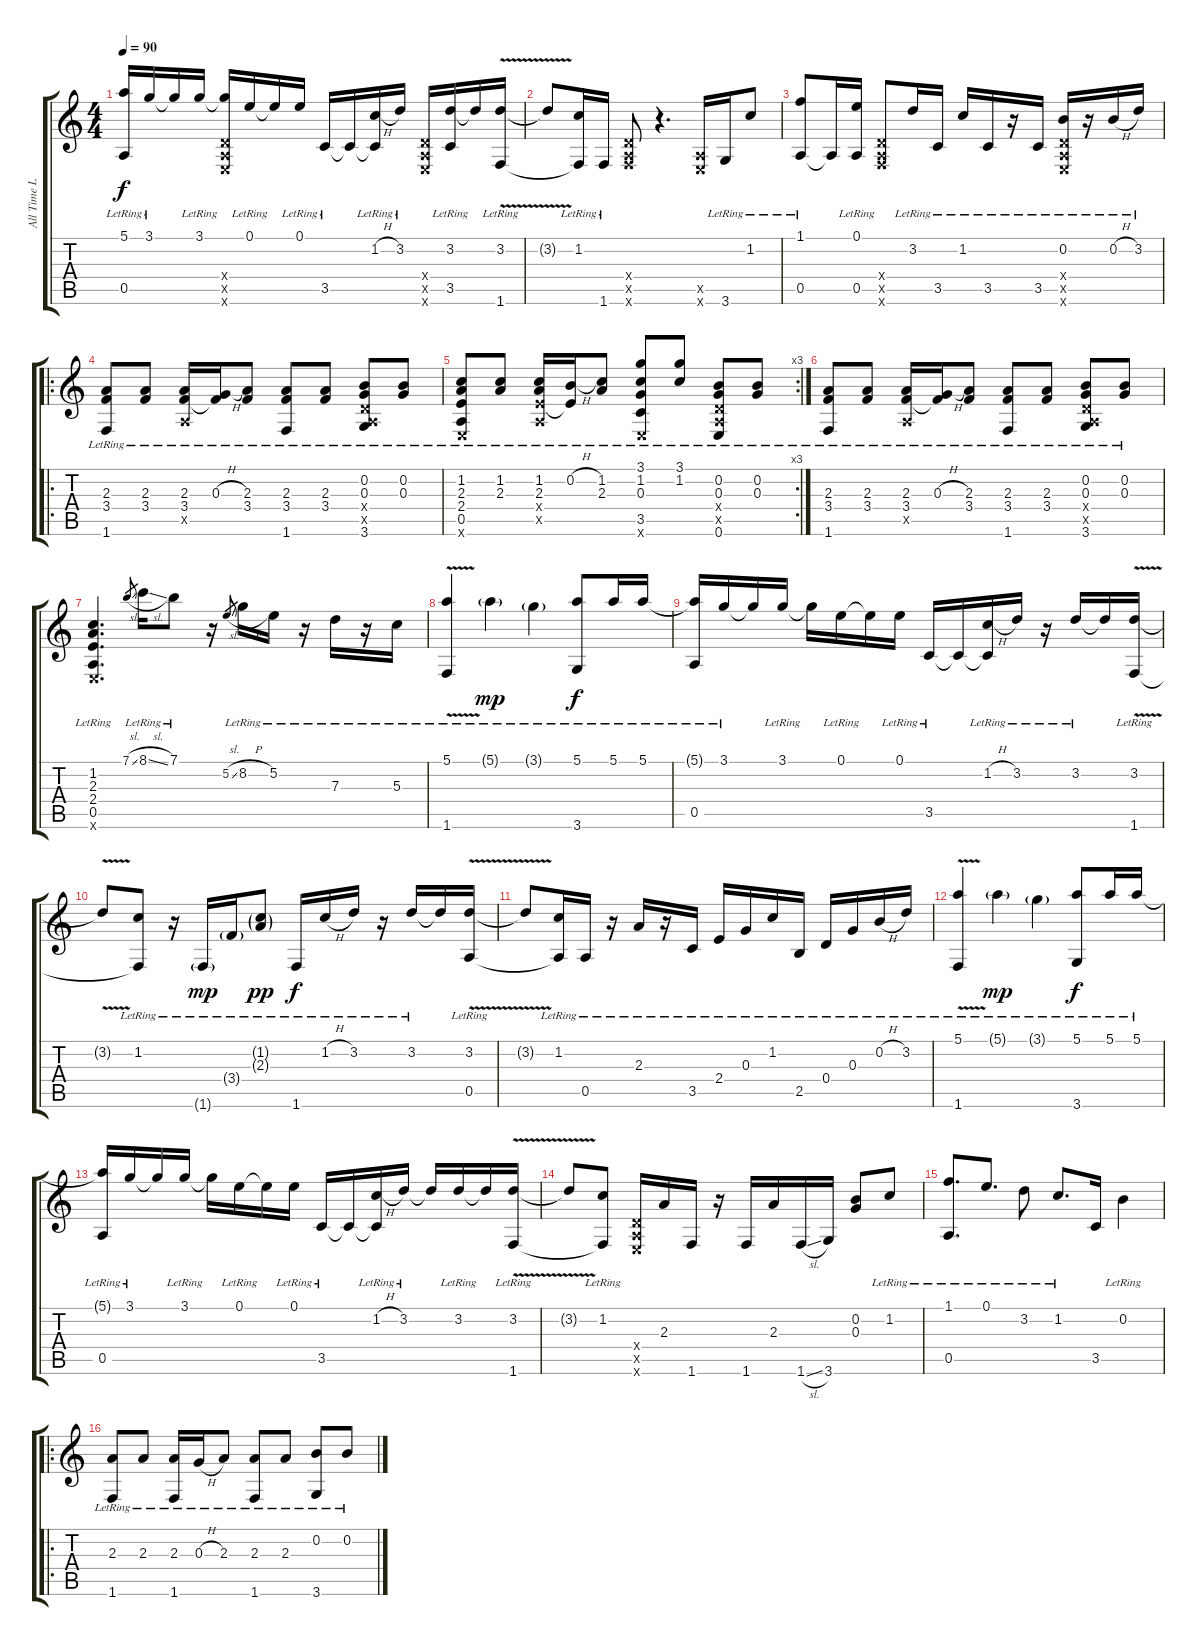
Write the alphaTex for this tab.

\track ("All Time Low" "All Time L") {instrument acousticguitarsteel}
\staff {score tabs}
\tuning (E4 B3 G3 D3 A2 E2) {hide}
\ts (4 4)
\tempo 90
\clef g2
\ks c
(5.1{t} 0.5{lr}).16{dy f} 3.1{lr}.16 3.1{t}.16 3.1{lr}.16 (3.1{t} 0.4{x} 0.5{x} 0.6{x}).16 0.1{lr}.16 0.1{t}.16 0.1{lr}.16 3.5{lr}.16 3.5{t}.16 (1.2{h lr} 3.5{t}).16 3.2{lr}.16 (0.4{x} 0.5{x} 0.6{x}).16 (3.2{lr} 3.5{lr}).16 3.2{t}.16 (3.2{v lr} 1.6{lr}).16 |
3.2{t}.8 (1.2{lr} 1.6{t}).16 1.6{lr}.16 (0.4{x} 0.5{x} 1.6{x}).8 r.4{d} (0.5{x} 0.6{x}).16 3.6{lr}.16 1.2{lr}.8 |
(1.1{lr} 0.5{lr}).8 0.5{t}.16 (0.1{lr} 0.5{lr}).16 (0.4{x} 0.5{x} 1.6{x}).8 3.2{lr}.16 3.5{lr}.16 1.2{lr}.16 3.5{lr}.16 r.16 3.5{lr}.16 (0.2{lr} 0.4{x} 0.5{x} 0.6{x}).16 r.16 0.2{h lr}.16 3.2{lr}.16 |
\ro
(2.3{lr} 3.4{lr} 1.6{lr}).8 (2.3{lr} 3.4{lr}).8 (2.3{lr} 3.4{lr} 0.5{x}).16 (0.3{h lr} 3.4{t}).16 (2.3{lr} 3.4{lr}).8 (2.3{lr} 3.4{lr} 1.6{lr}).8 (2.3{lr} 3.4{lr}).8 (0.2{lr} 0.3{lr} 0.4{x} 0.5{x} 3.6{lr}).8 (0.2{lr} 0.3{lr}).8 |
\rc 3
(1.2{lr} 2.3{lr} 2.4{lr} 0.5{lr} 0.6{x}).8 (1.2{lr} 2.3{lr}).8 (1.2{lr} 2.3{lr} 2.4{x} 0.5{x}).16 (0.2{h lr} 2.4{t}).16 (1.2{lr} 2.3{lr}).8 (3.1{lr} 1.2{lr} 0.3{lr} 3.5{lr} 0.6{x}).8 (3.1{lr} 1.2{lr}).8 (0.2{lr} 0.3{lr} 0.4{x} 0.5{x} 0.6{lr}).8 (0.2{lr} 0.3{lr}).8 |
(2.3{lr} 3.4{lr} 1.6{lr}).8 (2.3{lr} 3.4{lr}).8 (2.3{lr} 3.4{lr} 0.5{x}).16 (0.3{h lr} 3.4{t}).16 (2.3{lr} 3.4{lr}).8 (2.3{lr} 3.4{lr} 1.6{lr}).8 (2.3{lr} 3.4{lr}).8 (0.2{lr} 0.3{lr} 0.4{x} 0.5{x} 3.6{lr}).8 (0.2{lr} 0.3{lr}).8 |
(1.2{lr} 2.3{lr} 2.4{lr} 0.5{lr} 0.6{x}).4{d} 7.1{sl}.8{gr} 8.1{sl lr}.16 7.1{lr}.8 r.16 5.2{sl}.8{gr} 8.2{h lr}.16 5.2{lr}.16 r.16 7.3{lr}.16 r.16 5.3{lr}.16 |
(5.1{v lr} 1.6{lr}).4 5.1{g lr}.4{dy mp} 3.1{g lr}.4 (5.1{lr} 3.6{lr}).8{dy f} 5.1{lr}.16 5.1{lr}.16 |
(5.1{t} 0.5{lr}).16 3.1{lr}.16 3.1{t}.16 3.1{lr}.16 3.1{t}.16 0.1{lr}.16 0.1{t}.16 0.1{lr}.16 3.5{lr}.16 3.5{t}.16 (1.2{h lr} 3.5{t}).16 3.2{lr}.16 r.16 3.2{lr}.16 3.2{t}.16 (3.2{v lr} 1.6{lr}).16 |
3.2{t}.8 (1.2{lr} 1.6{t}).8 r.16 1.6{g lr}.16{dy mp} 3.4{g lr}.16 (1.2{g lr} 2.3{g lr}).8{dy pp} 1.6{lr}.16{dy f} 1.2{h lr}.16 3.2{lr}.16 r.16 3.2{lr}.16 3.2{t}.16 (3.2{v lr} 0.5{lr}).16 |
3.2{t}.8 (1.2{lr} 0.5{t}).16 0.5{lr}.16 r.16 2.3{lr}.16 r.16 3.5{lr}.16 2.4{lr}.16 0.3{lr}.16 1.2{lr}.16 2.5{lr}.16 0.4{lr}.16 0.3{lr}.16 0.2{h lr}.16 3.2{lr}.16 |
(5.1{v lr} 1.6{lr}).4 5.1{g lr}.4{dy mp} 3.1{g lr}.4 (5.1{lr} 3.6{lr}).8{dy f} 5.1{lr}.16 5.1{lr}.16 |
(5.1{t} 0.5{lr}).16 3.1{lr}.16 3.1{t}.16 3.1{lr}.16 3.1{t}.16 0.1{lr}.16 0.1{t}.16 0.1{lr}.16 3.5{lr}.16 3.5{t}.16 (1.2{h lr} 3.5{t}).16 3.2{lr}.16 3.2{t}.16 3.2{lr}.16 3.2{t}.16 (3.2{v lr} 1.6{lr}).16 |
3.2{t}.8 (1.2{lr} 1.6{t}).8 (0.4{x} 0.5{x} 0.6{x}).16 2.3.16 1.6.16 r.16 1.6.16 2.3.16 1.6{sl}.16 3.6.16 (0.2 0.3).8 1.2{lr}.8 |
(1.1{lr} 0.5{lr}).8{d} 0.1{lr}.8{d} 3.2{lr}.8 1.2{lr}.8{d} 3.5.16 0.2{lr}.4 |
\ro
(2.3{lr} 1.6{lr}).8 2.3{lr}.8 (2.3{lr} 1.6{lr}).16 0.3{h lr}.16 2.3{lr}.8 (2.3{lr} 1.6{lr}).8 2.3{lr}.8 (0.2{lr} 3.6{lr}).8 0.2{lr}.8
